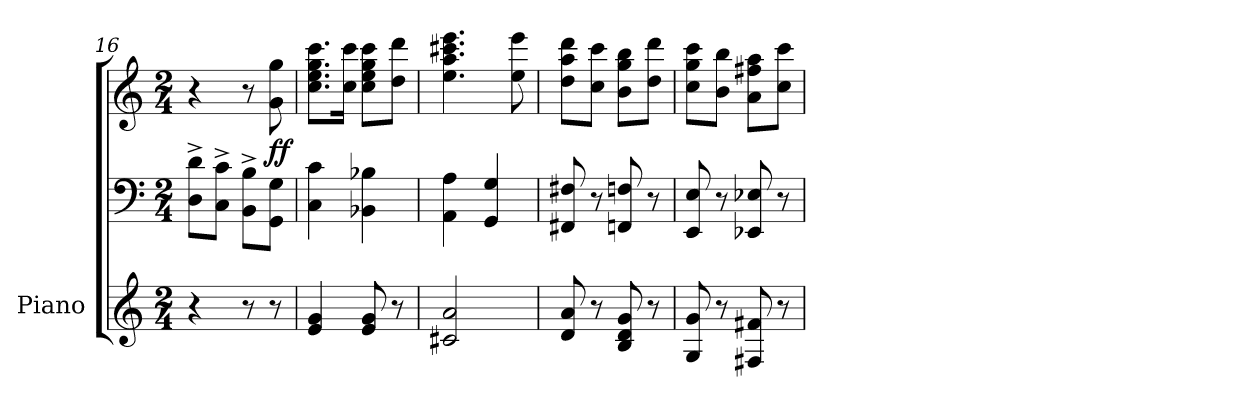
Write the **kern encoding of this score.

**kern	**kern	**kern	**dynam
*part1	*part1	*part1	*part1
*staff3	*staff2	*staff1	*staff1/2/3
*I"Piano	*	*	*
*I'Pno.	*	*	*
*clefG2	*clefF4	*clefG2	*
*k[]	*k[]	*k[]	*
*M2/4	*M2/4	*M2/4	*
=16	=16	=16	=16
4r	8D\^ 8d\^L	4r	.
.	8C\^ 8c\^J	.	.
8r	8BB\^ 8B\^L	8r	.
!	!	!	!LO:DY:b
8r	8GG\ 8G\J	8g\ 8gg\	ff
=17	=17	=17	=17
4e/ 4g/	4C\ 4c\	8.cc\ 8.ee\ 8.gg\ 8.ccc\L	.
.	.	16cc\ 16ccc\Jk	.
8e/ 8g/	4BB-X\ 4B-X\	8cc\ 8ee\ 8gg\ 8ccc\L	.
8r	.	8dd\ 8ddd\J	.
=18	=18	=18	=18
2c#X/ 2a/	4AA\ 4A\	4.ee\ 4.aa\ 4.ccc#X\ 4.eee\	.
.	4GG/ 4G/	.	.
.	.	8ee\ 8eee\	.
=19	=19	=19	=19
8d/ 8a/	8FF#X/ 8F#X/	8dd\ 8aa\ 8ddd\L	.
8r	8r	8cc\ 8ccc\J	.
8B/ 8d/ 8g/	8FFn/ 8Fn/	8b\ 8gg\ 8bb\L	.
8r	8r	8dd\ 8ddd\J	.
=20	=20	=20	=20
8G/ 8g/	8EE/ 8E/	8cc\ 8gg\ 8ccc\L	.
8r	8r	8b\ 8bb\J	.
8F#X/ 8f#X/	8EE-X/ 8E-X/	8a\ 8ff#X\ 8aa\L	.
8r	8r	8cc\ 8ccc\J	.
=	=	=	=
*-	*-	*-	*-
